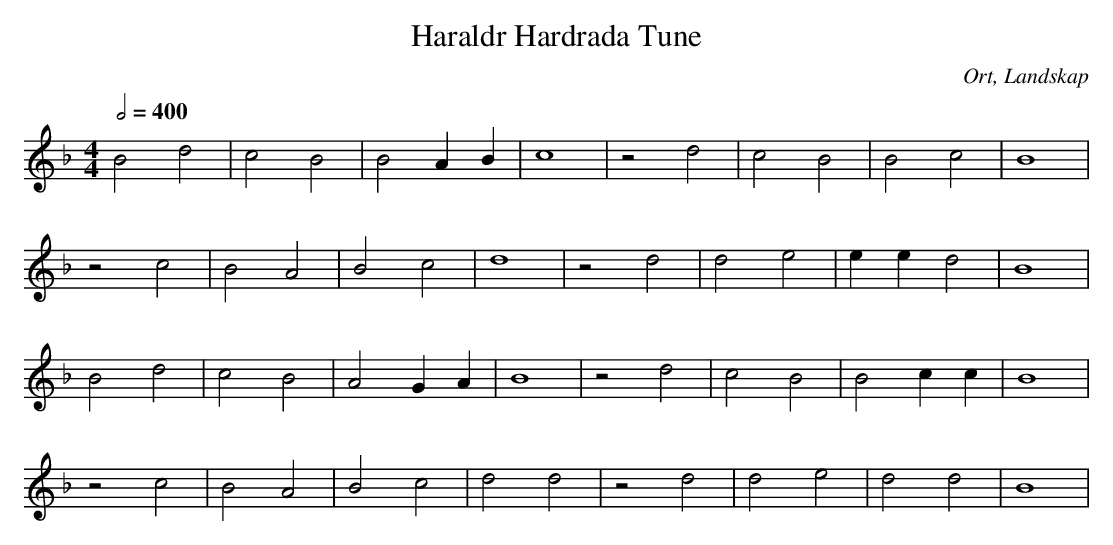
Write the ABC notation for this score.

X:1
T:Haraldr Hardrada Tune
O:Ort, Landskap
M:4/4
L:1/2
K:F
Q:400
B d | c B | B A/B/ | c2 | z d | c B | B    c | B2 |
z c | B A | B c    | d2 | z d | d e | e/e/ d | B2 |
B d | c B | A G/A/ | B2 | z d | c B | B c/c/ | B2 |
z c | B A | B c    | d d | z d | d e | d d | B2 |
